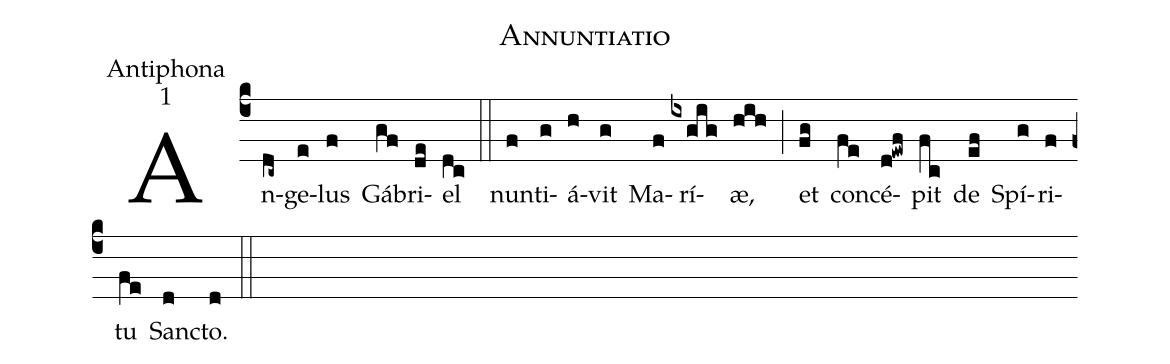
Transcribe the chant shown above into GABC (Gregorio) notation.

name:Annuntiatio;
office-part:Antiphona;
mode:1;
%%
(c4) An(dc~)ge(e)lus(f) Gá(gf)bri(de)el(dc) (::) nun(f)ti(g)á(h)vit(g) Ma(f)rí(ixgig)æ,(hih) (;) et(fg) con(fe)cé(d!ewf)pit(fc) de(ef) Spí(g)ri(f)tu(fe) San(d)cto.(d) (::)
